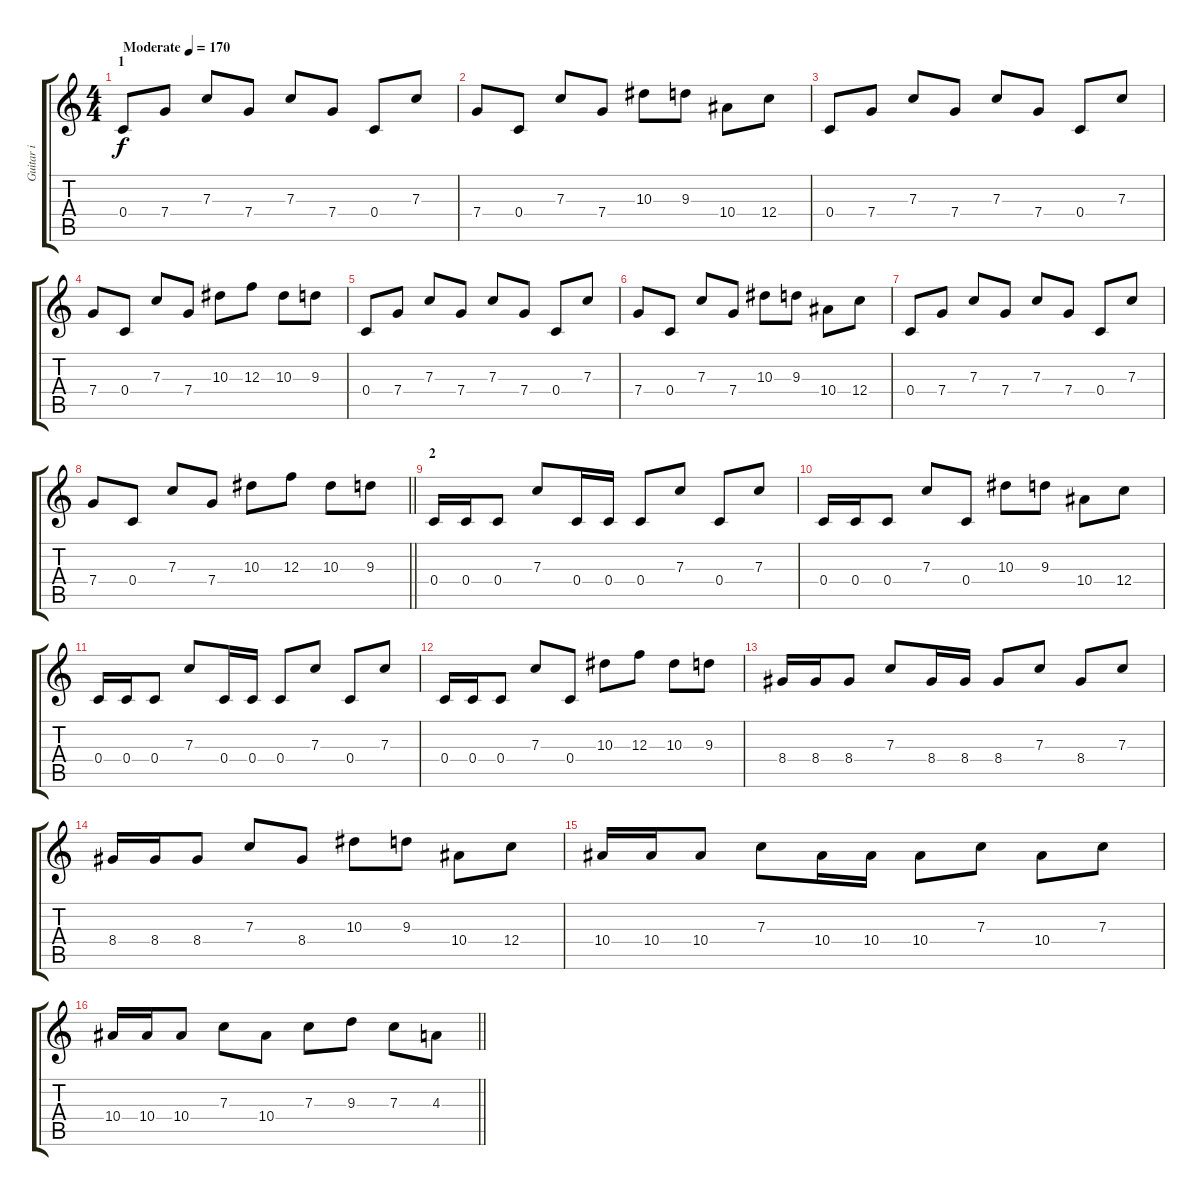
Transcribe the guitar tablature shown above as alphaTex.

\track ("Guitar i" "Guitar i") {instrument distortionguitar}
\staff {score tabs}
\tuning (D4 A3 F3 C3 G2 C2) {hide}
\ts (4 4)
\section ("" "1")
\tempo (170 "Moderate")
\clef g2
\ks c
0.4.8{dy f instrument distortionguitar} 7.4.8 7.3.8 7.4.8 7.3.8 7.4.8 0.4.8 7.3.8 |
7.4.8 0.4.8 7.3.8 7.4.8 10.3.8 9.3.8 10.4.8 12.4.8 |
0.4.8 7.4.8 7.3.8 7.4.8 7.3.8 7.4.8 0.4.8 7.3.8 |
7.4.8 0.4.8 7.3.8 7.4.8 10.3.8 12.3.8 10.3.8 9.3.8 |
0.4.8 7.4.8 7.3.8 7.4.8 7.3.8 7.4.8 0.4.8 7.3.8 |
7.4.8 0.4.8 7.3.8 7.4.8 10.3.8 9.3.8 10.4.8 12.4.8 |
0.4.8 7.4.8 7.3.8 7.4.8 7.3.8 7.4.8 0.4.8 7.3.8 |
\barLineRight lightlight
7.4.8 0.4.8 7.3.8 7.4.8 10.3.8 12.3.8 10.3.8 9.3.8 |
\section ("" "2")
0.4.16 0.4.16 0.4.8 7.3.8 0.4.16 0.4.16 0.4.8 7.3.8 0.4.8 7.3.8 |
0.4.16 0.4.16 0.4.8 7.3.8 0.4.8 10.3.8 9.3.8 10.4.8 12.4.8 |
0.4.16 0.4.16 0.4.8 7.3.8 0.4.16 0.4.16 0.4.8 7.3.8 0.4.8 7.3.8 |
0.4.16 0.4.16 0.4.8 7.3.8 0.4.8 10.3.8 12.3.8 10.3.8 9.3.8 |
8.4.16 8.4.16 8.4.8 7.3.8 8.4.16 8.4.16 8.4.8 7.3.8 8.4.8 7.3.8 |
8.4.16 8.4.16 8.4.8 7.3.8 8.4.8 10.3.8 9.3.8 10.4.8 12.4.8 |
10.4.16 10.4.16 10.4.8 7.3.8 10.4.16 10.4.16 10.4.8 7.3.8 10.4.8 7.3.8 |
\barLineRight lightlight
10.4.16 10.4.16 10.4.8 7.3.8 10.4.8 7.3.8 9.3.8 7.3.8 4.3.8
